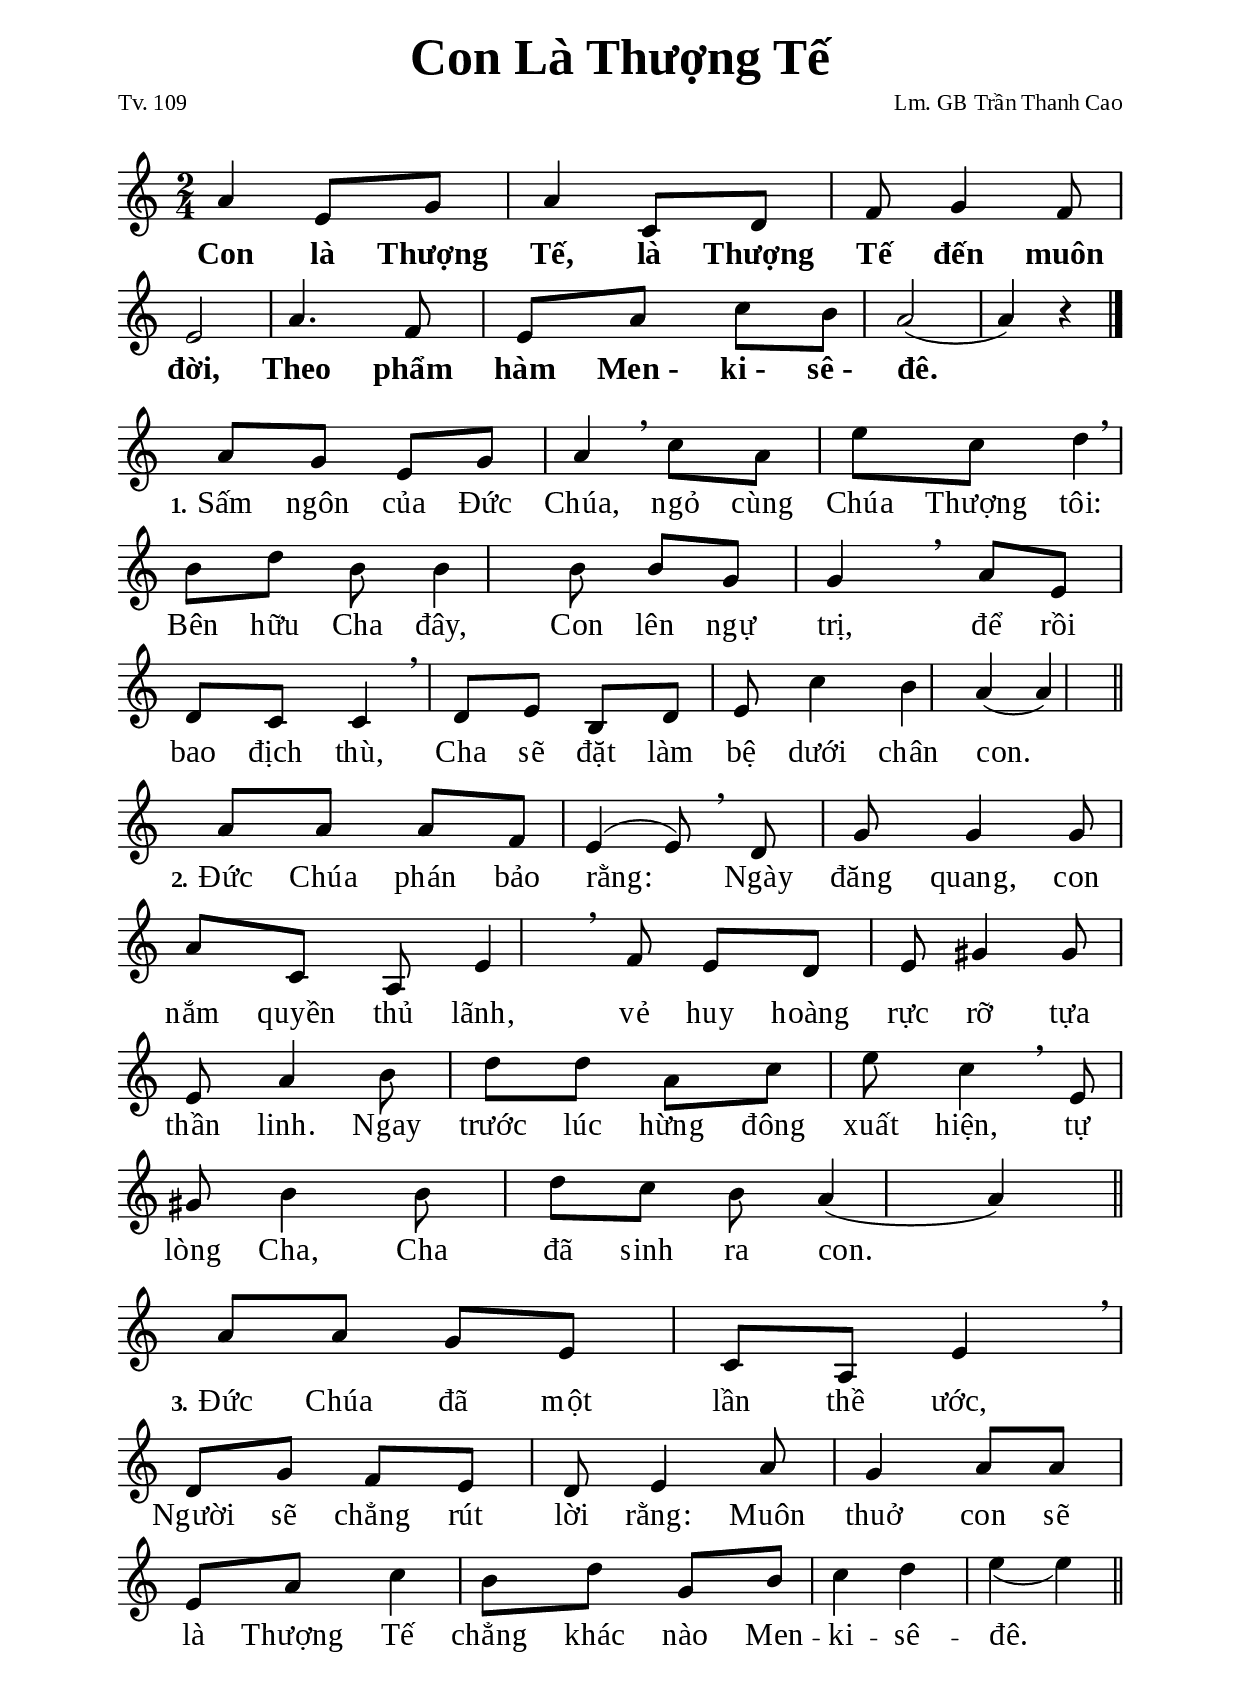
% Cài đặt chung
\version "2.20.0"
\include "english.ly"

\header {
  title = \markup { \fontsize #3 "Con Là Thượng Tế" }
  poet = "Tv. 109"
  composer = "Lm. GB Trần Thanh Cao"
  arranger = " "
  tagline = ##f
}


\paper {
  #(set-paper-size "a4")
  top-margin = 10\mm
  bottom-margin = 10\mm
  left-margin = 20\mm
  right-margin = 20\mm
  indent = #0
  #(define fonts
    (make-pango-font-tree
      "Liberation Serif"
      "Liberation Serif"
      "Liberation Serif"
      (/ 20 20)))
  page-count = #1
}

% Nhạc điệp khúc
nhacDiepKhuc= \relative c'' {

  a4 e8 g |
  a4 c,8 d |
  f g4 f8 |
  e2 |
  a4. f8 |
  e a c b |
  a2 ( |
  a4) r \bar "|."
}

% Nhạc phiên khúc
nhacPhienKhucMot = \relative c'' {

  a8 g e g a4 \breathe
  c8 a e' c d4 \breathe
  b8 d b b4 b8 b g g4 \breathe
  a8 e d c c4 \breathe
  d8 e b d e c'4 b a (a) \bar "||"
}

nhacPhienKhucHai = \relative c'' {

  a8 a a f e4 ^(e8) \breathe
  d g g4 g8 a c, a e'4 \breathe
  f8 e d e gs4 gs8 e a4
  b8 d d a c e c4 \breathe
  e,8 gs b4 b8 d c b a4 (a) \bar "||"
}

nhacPhienKhucBa = \relative c'' {
 
  a8 a g e c a e'4 \breathe
  d8 g f e d e4
  a8 g4 a8 a e a c4
  b8 d g, b c4 d e _(e) \bar "||"
}

% Lời điệp khúc
loiDiepKhuc = \lyricmode {
   Con là Thượng Tế, là Thượng Tế đến muôn đời,
  Theo phẩm hàm "Men -" "ki -" "sê -" đê.
}

% Lời phiên khúc
loiPhienKhucMot = \lyricmode {
  \set stanza = #"1."
  Sấm ngôn của Đức Chúa, ngỏ cùng Chúa Thượng tôi:
  Bên hữu Cha đây, Con lên ngự trị,
  để rồi bao địch thù, Cha sẽ đặt làm bệ dưới chân con.
}

loiPhienKhucHai = \lyricmode {
  \set stanza = #"2."
  Đức Chúa phán bảo rằng:
  Ngày đăng quang, con nắm quyền thủ lãnh,
  vẻ huy hoàng rực rỡ tựa thần linh.
  Ngay trước lúc hừng đông xuất hiện,
  tự lòng Cha, Cha đã sinh ra con.
}

loiPhienKhucBa = \lyricmode {
  \set stanza = #"3."
  Đức Chúa đã một lần thề ước,
  Người sẽ chẳng rút lời rằng:
  Muôn thuở con sẽ là Thượng Tế
  chẳng khác nào Men -- ki -- sê -- đê.
}


% Dàn trang
\score {
  \new ChoirStaff <<
    \new Staff = diepKhuc \with {
        \consists "Merge_rests_engraver"
        \magnifyStaff #(magstep +1)
      }
      <<
      \new Voice = beSop {
        \key c \major \time 2/4 \stemNeutral \nhacDiepKhuc
      }
    >>
    \new Lyrics \lyricsto beSop \loiDiepKhuc
  >>
  \layout {
    \override Lyrics.LyricText.font-series = #'bold
    \override Lyrics.LyricText.font-size = #+3
    \override Lyrics.LyricSpace.minimum-distance = #4.0
    \override Score.BarNumber.break-visibility = ##(#f #f #f)
    \override Score.SpacingSpanner.uniform-stretching = ##t
  }
}

\score {
  \new ChoirStaff <<
    \new Staff = phienKhuc \with {
        \magnifyStaff #(magstep +1)
      }
      <<
      \new Voice = beSop {
        \key c \major \time 2/4 \nhacPhienKhucMot
      }
    >>
    \new Lyrics \lyricsto beSop \loiPhienKhucMot
  >>
  \layout {
    \override Staff.TimeSignature.transparent = ##t
    \override Lyrics.LyricText.font-size = #+3
    \override Lyrics.LyricSpace.minimum-distance = #3.0
    \override Score.BarNumber.break-visibility = ##(#f #f #f)
    \override Score.SpacingSpanner.uniform-stretching = ##t
    \set Score.barAlways = ##t
    \set Score.defaultBarType = ""
  } 
}

\score {
  \new ChoirStaff <<
    \new Staff = phienKhuc \with {
        \magnifyStaff #(magstep +1)
      }
      <<
      \new Voice = beSop {
        \key c \major \time 2/4 \nhacPhienKhucHai
      }
    >>
    \new Lyrics \lyricsto beSop \loiPhienKhucHai
  >>
  \layout {
    \override Staff.TimeSignature.transparent = ##t
    \override Lyrics.LyricText.font-size = #+3
    \override Lyrics.LyricSpace.minimum-distance = #3.5
    \override Score.BarNumber.break-visibility = ##(#f #f #f)
    \override Score.SpacingSpanner.uniform-stretching = ##t
    \set Score.barAlways = ##t
    \set Score.defaultBarType = ""
  } 
}

\score {
  \new ChoirStaff <<
    \new Staff = phienKhuc \with {
        \magnifyStaff #(magstep +1)
      }
      <<
      \new Voice = beSop {
        \key c \major \time 2/4 \nhacPhienKhucBa
      }
    >>
    \new Lyrics \lyricsto beSop \loiPhienKhucBa
  >>
  \layout {
    \override Staff.TimeSignature.transparent = ##t
    \override Lyrics.LyricText.font-size = #+3
    \override Lyrics.LyricSpace.minimum-distance = #3.5
    \override Score.BarNumber.break-visibility = ##(#f #f #f)
    \override Score.SpacingSpanner.uniform-stretching = ##t
    \set Score.barAlways = ##t
    \set Score.defaultBarType = ""
  } 
}
